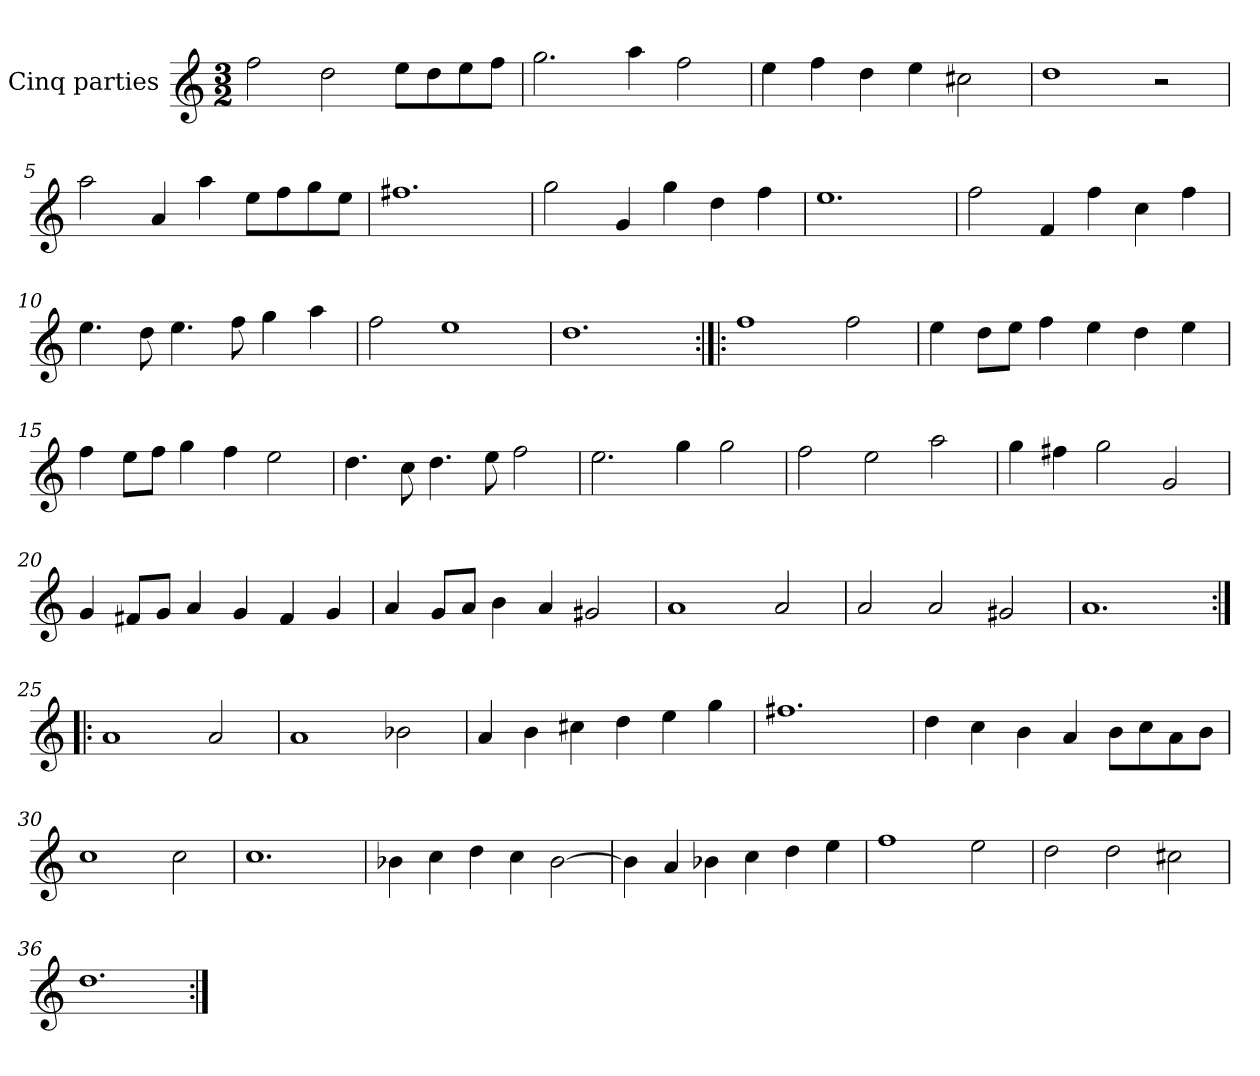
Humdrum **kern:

**kern
*part1
*staff1
*I"Cinq parties
*clefG2
*k[]
*M3/2
*MM180
=1
2ff\
2dd\
8ee\L
8dd\
8ee\
8ff\J
=2
2.gg\
4aa\
2ff\
=3
4ee\
4ff\
4dd\
4ee\
2cc#X\
=4
1dd
2r
=5
2aa\
4a/
4aa\
8ee\L
8ff\
8gg\
8ee\J
=6
1.ff#X
=7
2gg\
4g/
4gg\
4dd\
4ff\
=8
1.ee
=9
2ff\
4f/
4ff\
4cc\
4ff\
=10
4.ee\
8dd\
4.ee\
8ff\
4gg\
4aa\
=11
2ff\
1ee
=12
1.dd
=13:|!|:
1ff
2ff\
=14
4ee\
8dd\L
8ee\J
4ff\
4ee\
4dd\
4ee\
=15
4ff\
8ee\L
8ff\J
4gg\
4ff\
2ee\
=16
4.dd\
8cc\
4.dd\
8ee\
2ff\
=17
2.ee\
4gg\
2gg\
=18
2ff\
2ee\
2aa\
=19
4gg\
4ff#X\
2gg\
2g/
=20
4g/
8f#X/L
8g/J
4a/
4g/
4f#/
4g/
=21
4a/
8g/L
8a/J
4b\
4a/
2g#X/
=22
1a
2a/
=23
2a/
2a/
2g#X/
=24
1.a
=25:|!|:
1a
2a/
=26
1a
2b-X\
=27
4a/
4b\
4cc#X\
4dd\
4ee\
4gg\
=28
1.ff#X
=29
4dd\
4cc\
4b\
4a/
8b\L
8cc\
8a\
8b\J
=30
1cc
2cc\
=31
1.cc
=32
4b-X\
4cc\
4dd\
4cc\
[2b-\
=33
4b-\]
4a/
4b-X\
4cc\
4dd\
4ee\
=34
1ff
2ee\
=35
2dd\
2dd\
2cc#X\
=36
1.dd
=:|!
*-
